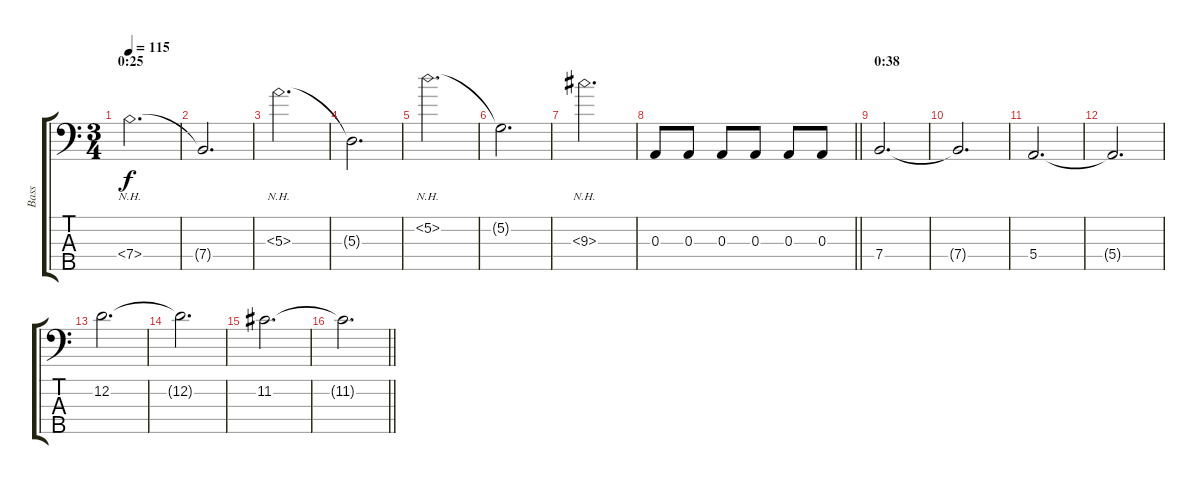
\track ("Bass" "Bass") {instrument electricbassfinger}
\staff {score tabs}
\tuning (G2 D2 A1 E1 B0) {hide}
\ts (3 4)
\section ("" "0:25")
\tempo 115
\clef f4
\ks c
7.4{nh}.2{d dy f} |
7.4{t}.2{d} |
5.3{nh}.2{d} |
5.3{t}.2{d} |
5.2{nh}.2{d} |
5.2{t}.2{d} |
9.3{nh}.2{d} |
\barLineRight lightlight
0.3.8 0.3.8 0.3.8 0.3.8 0.3.8 0.3.8 |
\section ("" "0:38")
7.4.2{d} |
7.4{t}.2{d} |
5.4.2{d} |
5.4{t}.2{d} |
12.2.2{d} |
12.2{t}.2{d} |
11.2.2{d} |
\barLineRight lightlight
11.2{t}.2{d}
